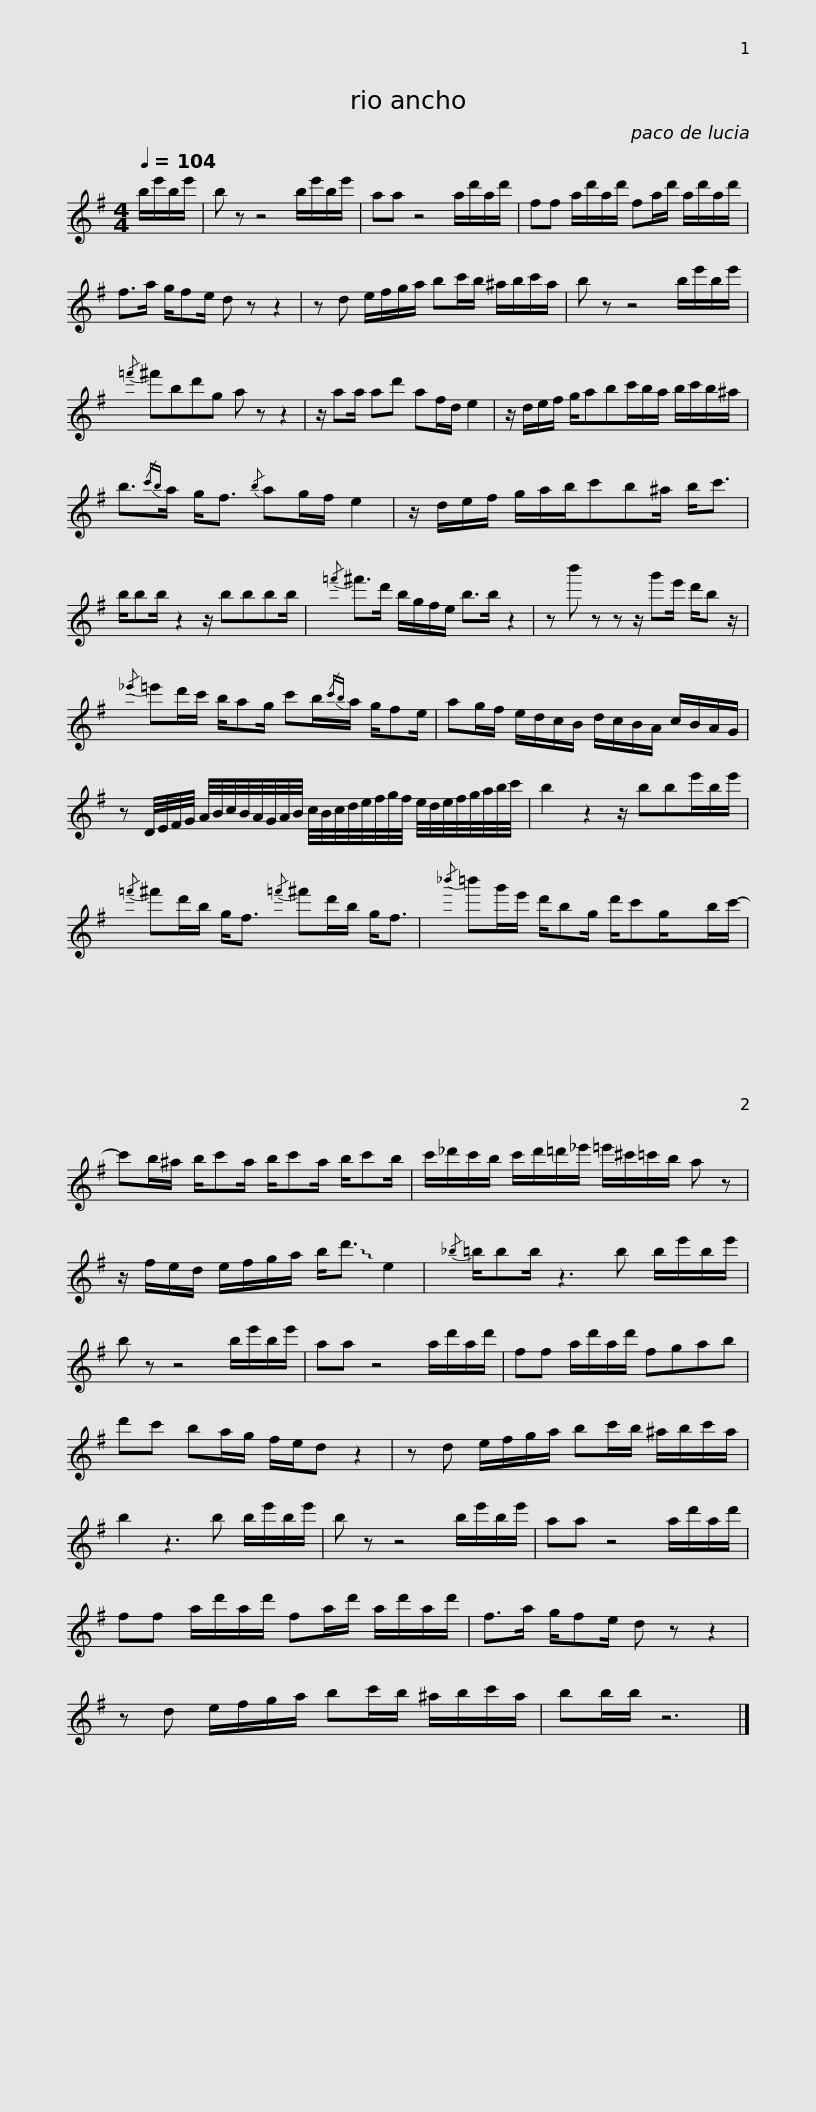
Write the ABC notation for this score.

X:1
L:1/8
Q:1/4=104
M:4/4
I:linebreak $
K:G
V:1 treble
V:1
 b/e'/b/e'/ | b z z4 b/e'/b/e'/ | aa z4 a/d'/a/d'/ | ff a/d'/a/d'/ fa/d'/ a/d'/a/d'/ |$ f>a g/fe/ d z z2 | %5
 z d e/f/g/a/ bc'/b/ ^a/b/c'/a/ | b z z4 b/e'/b/e'/ |{/=f'} ^f'bd'g a z z2 |$ z/ aa/ ad' af/d/ e2 | z/ d/e/f/ g/abc'/b/a/ b/c'/b/^a/ | %10
 b3/2{/c'b}a/ g<f{/b} ag/f/ e2 |$ z/ d/e/f/ g/a/b/c'b^a/ b<c' | b/bb/ z2 z/ bbbb/ |{/=f'} ^f'>d' b/g/f/e/ b>b z2 |$ z b' z z z/ g'e'/ d'/b z/ | %15
{/_e'} =e'd'/c'/ b/ag/ c'b/{/c'b}a/ g/fe/ | ag/f/ e/d/c/B/ d/c/B/A/ c/B/A/G/ |$ z D/4E/4F/4G/4 A/4B/4c/4B/4A/4G/4A/4B/4 c/4B/4c/4d/4e/4f/4g/4f/4 e/4d/4e/4f/4g/4a/4b/4c'/4 | b2 z2 z/ bbe'/b/e'/ |${/=f'} ^f'd'/b/ g<f{/=f'} ^f'd'/b/ g<f | %20
{/_b'} =b'g'/e'/ d'/bg/ d'/c'g/xb/c'/- |$ c'b/^a/ b/c'a/ b/c'a/ b/c'b/ | c'/_d'/c'/b/ c'/d'/=d'/_e'/ =e'/^c'/=c'/b/ a z |$ z/ f/e/d/ e/f/g/a/ b<!~(!d' !~)!e2 |{/_b} =b/bb/ z3 b b/e'/b/e'/ | %25
 b z z4 b/e'/b/e'/ | aa z4 a/d'/a/d'/ |$ ff a/d'/a/d'/ fgab | d'c' ba/g/ f/e/d z2 | z d e/f/g/a/ bc'/b/ ^a/b/c'/a/ |$ %30
 b2 z3 b b/e'/b/e'/ | b z z4 b/e'/b/e'/ | aa z4 a/d'/a/d'/ | ff a/d'/a/d'/ fa/d'/ a/d'/a/d'/ |$ f>a g/fe/ d z z2 | %35
 z d e/f/g/a/ bc'/b/ ^a/b/c'/a/ | bb/b/ z6 |] %37
